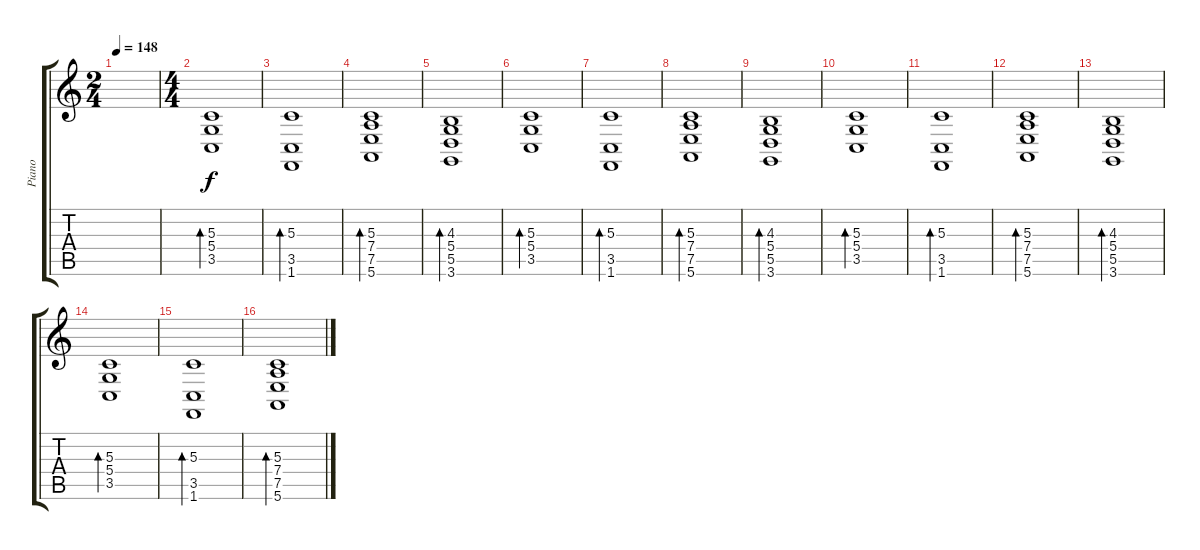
\track ("Piano" "Piano") {instrument acousticgrandpiano}
\staff {score tabs}
\tuning (E4 B3 G3 D3 A2 E2) {hide}
\ts (2 4)
\tempo 148
\clef g2
\ks c
|
\ts (4 4)
(5.3 5.4 3.5).1{bd 240} |
(5.3 3.5 1.6).1{bd 240} |
(5.3 7.4 7.5 5.6).1{bd 240} |
(4.3 5.4 5.5 3.6).1{bd 240} |
(5.3 5.4 3.5).1{bd 240} |
(5.3 3.5 1.6).1{bd 240} |
(5.3 7.4 7.5 5.6).1{bd 240} |
(4.3 5.4 5.5 3.6).1{bd 240} |
(5.3 5.4 3.5).1{bd 240} |
(5.3 3.5 1.6).1{bd 240} |
(5.3 7.4 7.5 5.6).1{bd 240} |
(4.3 5.4 5.5 3.6).1{bd 240} |
(5.3 5.4 3.5).1{bd 240} |
(5.3 3.5 1.6).1{bd 240} |
(5.3 7.4 7.5 5.6).1{bd 240}
